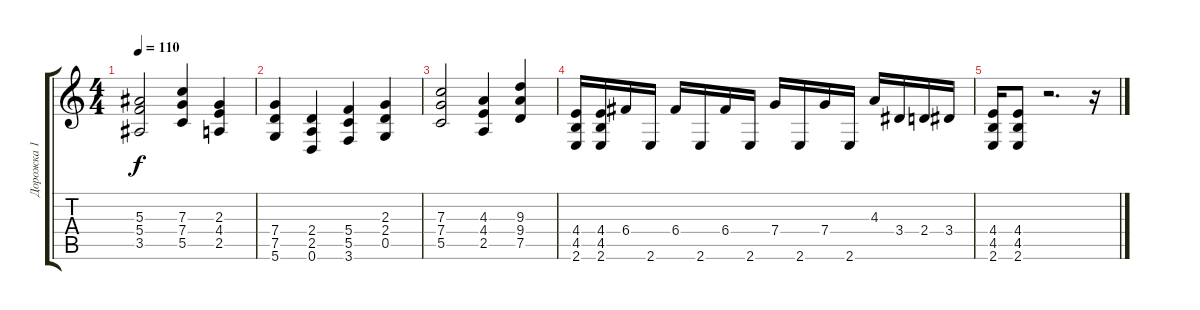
\track ("Дорожка 1" "Дорожка 1") {instrument distortionguitar}
\staff {score tabs}
\tuning (D4 A3 F3 C3 G2 D2) {hide}
\ts (4 4)
\tempo 110
\clef g2
\ks c
(5.3 5.4 3.5).2{dy f} (7.3 7.4 5.5).4 (2.3 4.4 2.5).4 |
(7.4 7.5 5.6).4 (2.4 2.5 0.6).4 (5.4 5.5 3.6).4 (2.3 2.4 0.5).4 |
(7.3 7.4 5.5).2 (4.3 4.4 2.5).4 (9.3 9.4 7.5).4 |
(4.4 4.5 2.6).16 (4.4 4.5 2.6).16 6.4.16 2.6.16 6.4.16 2.6.16 6.4.16 2.6.16 7.4.16 2.6.16 7.4.16 2.6.16 4.3.16 3.4.16 2.4.16 3.4.16 |
(4.4 4.5 2.6).16 (4.4 4.5 2.6).8 r.2{d} r.16
